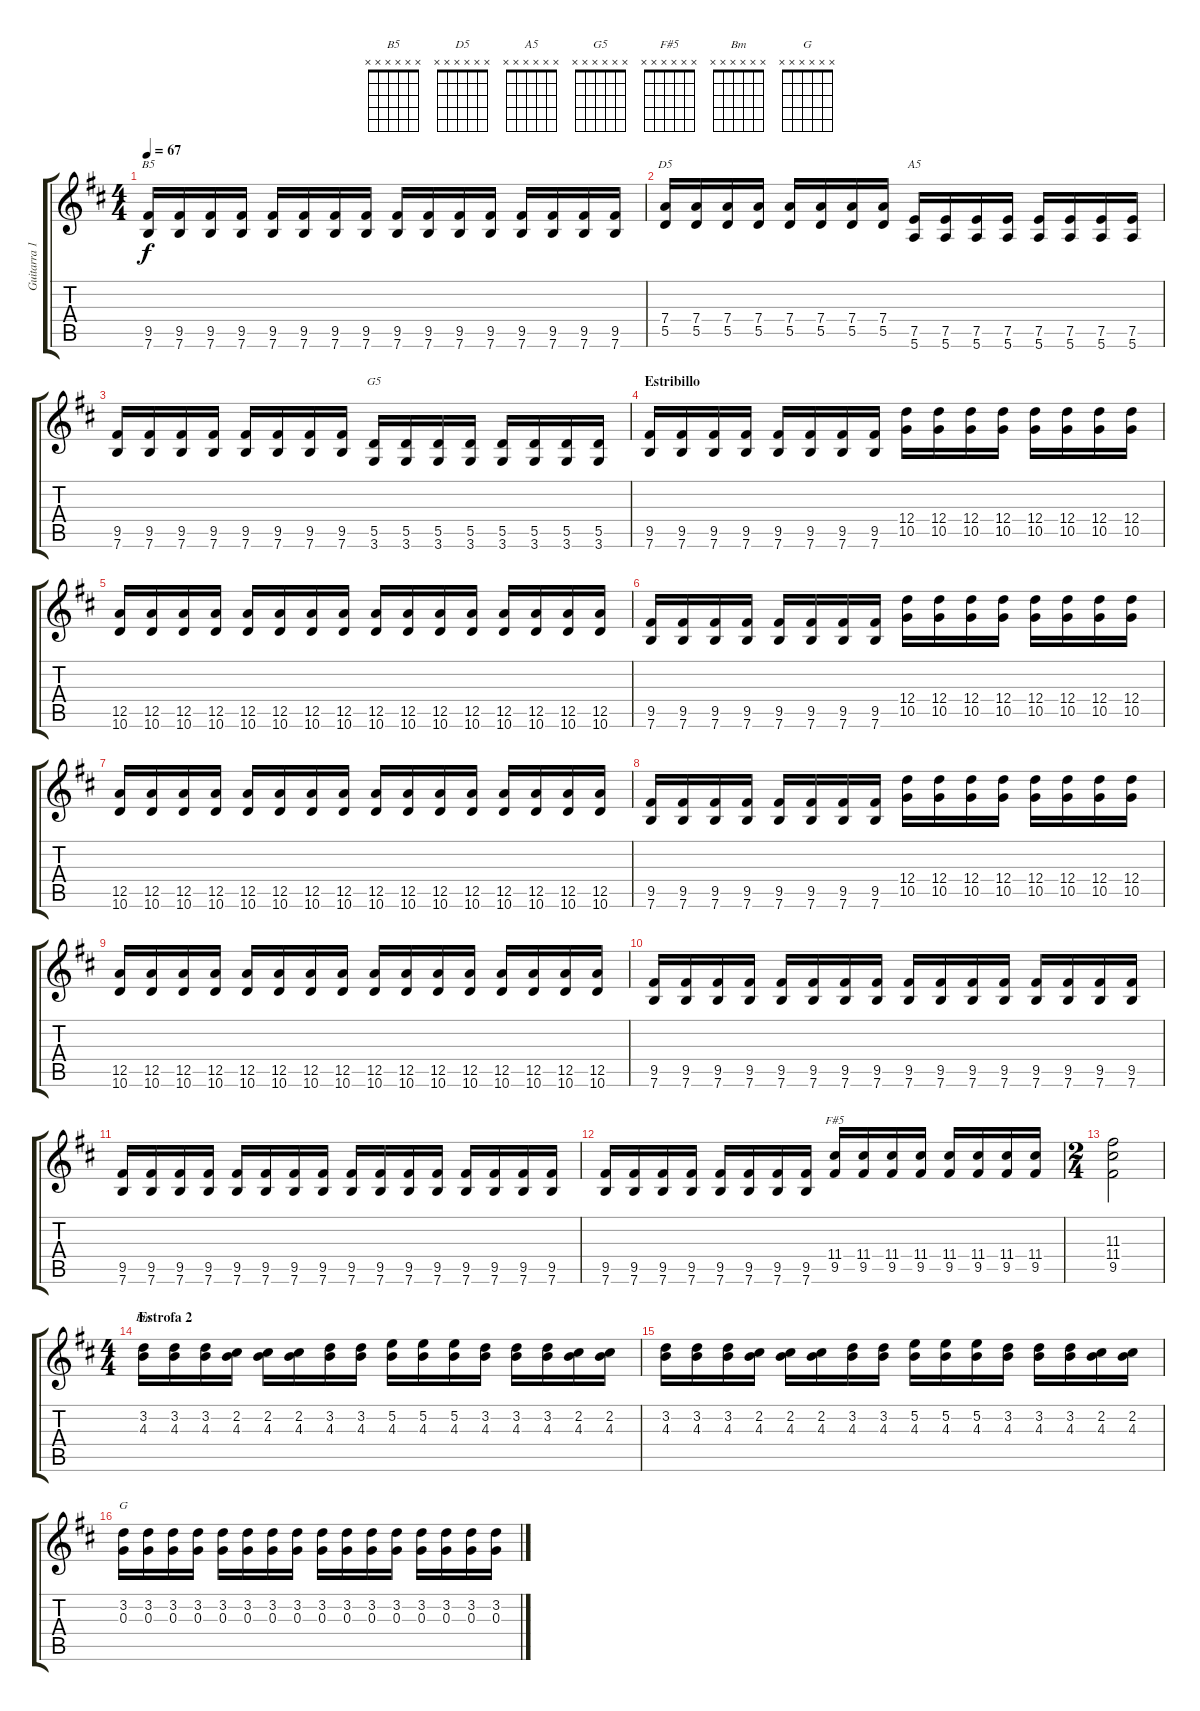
\track ("Guitarra 1" "Guitarra 1") {instrument electricguitarjazz}
\staff {score tabs}
\tuning (E4 B3 G3 D3 A2 E2) {hide}
\chord ("B5" x x x x x x)
\chord ("D5" x x x x x x)
\chord ("A5" x x x x x x)
\chord ("G5" x x x x x x)
\chord ("F#5" x x x x x x)
\chord ("Bm" x x x x x x)
\chord ("G" x x x x x x)
\ts (4 4)
\tempo 67
\clef g2
\ks bminor
(9.5 7.6).16{ch "B5" dy f} (9.5 7.6).16 (9.5 7.6).16 (9.5 7.6).16 (9.5 7.6).16 (9.5 7.6).16 (9.5 7.6).16 (9.5 7.6).16 (9.5 7.6).16 (9.5 7.6).16 (9.5 7.6).16 (9.5 7.6).16 (9.5 7.6).16 (9.5 7.6).16 (9.5 7.6).16 (9.5 7.6).16 |
(7.4 5.5).16{ch "D5"} (7.4 5.5).16 (7.4 5.5).16 (7.4 5.5).16 (7.4 5.5).16 (7.4 5.5).16 (7.4 5.5).16 (7.4 5.5).16 (7.5 5.6).16{ch "A5"} (7.5 5.6).16 (7.5 5.6).16 (7.5 5.6).16 (7.5 5.6).16 (7.5 5.6).16 (7.5 5.6).16 (7.5 5.6).16 |
(9.5 7.6).16 (9.5 7.6).16 (9.5 7.6).16 (9.5 7.6).16 (9.5 7.6).16 (9.5 7.6).16 (9.5 7.6).16 (9.5 7.6).16 (5.5 3.6).16{ch "G5"} (5.5 3.6).16 (5.5 3.6).16 (5.5 3.6).16 (5.5 3.6).16 (5.5 3.6).16 (5.5 3.6).16 (5.5 3.6).16 |
\section ("" "Estribillo")
(9.5 7.6).16 (9.5 7.6).16 (9.5 7.6).16 (9.5 7.6).16 (9.5 7.6).16 (9.5 7.6).16 (9.5 7.6).16 (9.5 7.6).16 (12.4 10.5).16 (12.4 10.5).16 (12.4 10.5).16 (12.4 10.5).16 (12.4 10.5).16 (12.4 10.5).16 (12.4 10.5).16 (12.4 10.5).16 |
(12.5 10.6).16 (12.5 10.6).16 (12.5 10.6).16 (12.5 10.6).16 (12.5 10.6).16 (12.5 10.6).16 (12.5 10.6).16 (12.5 10.6).16 (12.5 10.6).16 (12.5 10.6).16 (12.5 10.6).16 (12.5 10.6).16 (12.5 10.6).16 (12.5 10.6).16 (12.5 10.6).16 (12.5 10.6).16 |
(9.5 7.6).16 (9.5 7.6).16 (9.5 7.6).16 (9.5 7.6).16 (9.5 7.6).16 (9.5 7.6).16 (9.5 7.6).16 (9.5 7.6).16 (12.4 10.5).16 (12.4 10.5).16 (12.4 10.5).16 (12.4 10.5).16 (12.4 10.5).16 (12.4 10.5).16 (12.4 10.5).16 (12.4 10.5).16 |
(12.5 10.6).16 (12.5 10.6).16 (12.5 10.6).16 (12.5 10.6).16 (12.5 10.6).16 (12.5 10.6).16 (12.5 10.6).16 (12.5 10.6).16 (12.5 10.6).16 (12.5 10.6).16 (12.5 10.6).16 (12.5 10.6).16 (12.5 10.6).16 (12.5 10.6).16 (12.5 10.6).16 (12.5 10.6).16 |
(9.5 7.6).16 (9.5 7.6).16 (9.5 7.6).16 (9.5 7.6).16 (9.5 7.6).16 (9.5 7.6).16 (9.5 7.6).16 (9.5 7.6).16 (12.4 10.5).16 (12.4 10.5).16 (12.4 10.5).16 (12.4 10.5).16 (12.4 10.5).16 (12.4 10.5).16 (12.4 10.5).16 (12.4 10.5).16 |
(12.5 10.6).16 (12.5 10.6).16 (12.5 10.6).16 (12.5 10.6).16 (12.5 10.6).16 (12.5 10.6).16 (12.5 10.6).16 (12.5 10.6).16 (12.5 10.6).16 (12.5 10.6).16 (12.5 10.6).16 (12.5 10.6).16 (12.5 10.6).16 (12.5 10.6).16 (12.5 10.6).16 (12.5 10.6).16 |
(9.5 7.6).16 (9.5 7.6).16 (9.5 7.6).16 (9.5 7.6).16 (9.5 7.6).16 (9.5 7.6).16 (9.5 7.6).16 (9.5 7.6).16 (9.5 7.6).16 (9.5 7.6).16 (9.5 7.6).16 (9.5 7.6).16 (9.5 7.6).16 (9.5 7.6).16 (9.5 7.6).16 (9.5 7.6).16 |
(9.5 7.6).16 (9.5 7.6).16 (9.5 7.6).16 (9.5 7.6).16 (9.5 7.6).16 (9.5 7.6).16 (9.5 7.6).16 (9.5 7.6).16 (9.5 7.6).16 (9.5 7.6).16 (9.5 7.6).16 (9.5 7.6).16 (9.5 7.6).16 (9.5 7.6).16 (9.5 7.6).16 (9.5 7.6).16 |
(9.5 7.6).16 (9.5 7.6).16 (9.5 7.6).16 (9.5 7.6).16 (9.5 7.6).16 (9.5 7.6).16 (9.5 7.6).16 (9.5 7.6).16 (11.4 9.5).16{ch "F#5"} (11.4 9.5).16 (11.4 9.5).16 (11.4 9.5).16 (11.4 9.5).16 (11.4 9.5).16 (11.4 9.5).16 (11.4 9.5).16 |
\ts (2 4)
(11.3 11.4 9.5).2 |
\ts (4 4)
\section ("" "Estrofa 2")
(3.2 4.3).16{ch "Bm" instrument electricguitarjazz} (3.2 4.3).16 (3.2 4.3).16 (2.2 4.3).16 (2.2 4.3).16 (2.2 4.3).16 (3.2 4.3).16 (3.2 4.3).16 (5.2 4.3).16 (5.2 4.3).16 (5.2 4.3).16 (3.2 4.3).16 (3.2 4.3).16 (3.2 4.3).16 (2.2 4.3).16 (2.2 4.3).16 |
(3.2 4.3).16 (3.2 4.3).16 (3.2 4.3).16 (2.2 4.3).16 (2.2 4.3).16 (2.2 4.3).16 (3.2 4.3).16 (3.2 4.3).16 (5.2 4.3).16 (5.2 4.3).16 (5.2 4.3).16 (3.2 4.3).16 (3.2 4.3).16 (3.2 4.3).16 (2.2 4.3).16 (2.2 4.3).16 |
(3.2 0.3).16{ch "G"} (3.2 0.3).16 (3.2 0.3).16 (3.2 0.3).16 (3.2 0.3).16 (3.2 0.3).16 (3.2 0.3).16 (3.2 0.3).16 (3.2 0.3).16 (3.2 0.3).16 (3.2 0.3).16 (3.2 0.3).16 (3.2 0.3).16 (3.2 0.3).16 (3.2 0.3).16 (3.2 0.3).16
